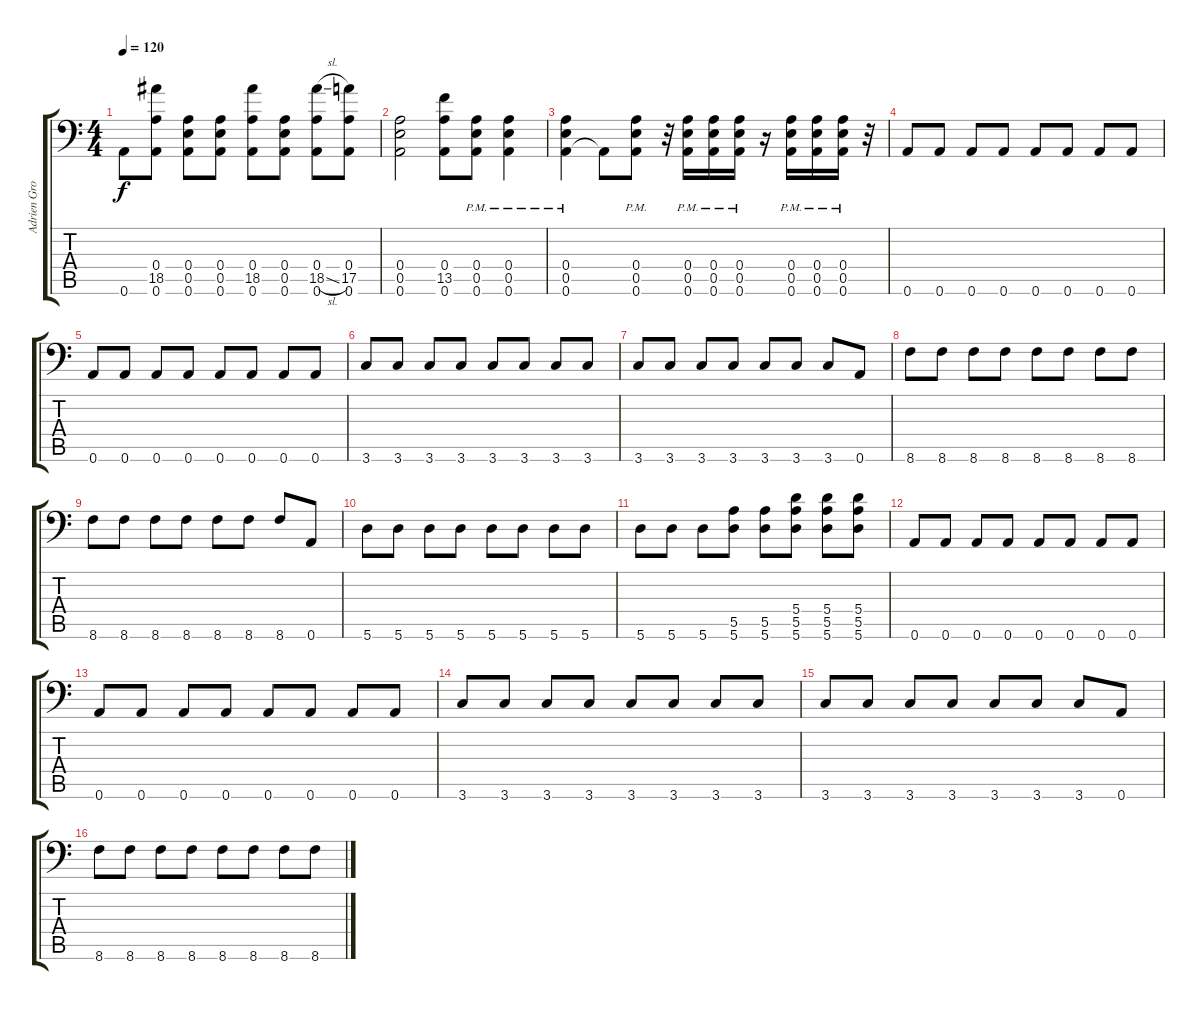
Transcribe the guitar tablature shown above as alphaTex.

\track ("Adrien Grousset" "Adrien Gro") {instrument electricguitarjazz}
\staff {score tabs}
\tuning (B3 Gb3 D3 A2 E2 A1) {hide}
\ts (4 4)
\tempo 120
\clef f4
\ks c
0.6{t}.8{dy f} (0.4 18.5 0.6).8 (0.4 0.5 0.6).8 (0.4 0.5 0.6).8 (0.4 18.5 0.6).8 (0.4 0.5 0.6).8 (0.4 18.5{sl} 0.6).8 (0.4 17.5 0.6).8 |
(0.4 0.5 0.6).2 (0.4 13.5 0.6).8 (0.4{pm} 0.5{pm} 0.6{pm}).8 (0.4{pm} 0.5{pm} 0.6{pm}).4 |
(0.4{pm} 0.5{pm} 0.6{pm}).4 0.6{t}.8 (0.4{pm} 0.5{pm} 0.6{pm}).8 r.32 (0.4{pm} 0.5{pm} 0.6{pm}).16 (0.4{pm} 0.5{pm} 0.6{pm}).16 (0.4{pm} 0.5{pm} 0.6{pm}).16 r.16 (0.4{pm} 0.5{pm} 0.6{pm}).16 (0.4{pm} 0.5{pm} 0.6{pm}).16 (0.4{pm} 0.5{pm} 0.6{pm}).16 r.32 |
0.6.8 0.6.8 0.6.8 0.6.8 0.6.8 0.6.8 0.6.8 0.6.8 |
0.6.8 0.6.8 0.6.8 0.6.8 0.6.8 0.6.8 0.6.8 0.6.8 |
3.6.8 3.6.8 3.6.8 3.6.8 3.6.8 3.6.8 3.6.8 3.6.8 |
3.6.8 3.6.8 3.6.8 3.6.8 3.6.8 3.6.8 3.6.8 0.6.8 |
8.6.8 8.6.8 8.6.8 8.6.8 8.6.8 8.6.8 8.6.8 8.6.8 |
8.6.8 8.6.8 8.6.8 8.6.8 8.6.8 8.6.8 8.6.8 0.6.8 |
5.6.8 5.6.8 5.6.8 5.6.8 5.6.8 5.6.8 5.6.8 5.6.8 |
5.6.8 5.6.8 5.6.8 (5.5 5.6).8 (5.5 5.6).8 (5.4 5.5 5.6).8 (5.4 5.5 5.6).8 (5.4 5.5 5.6).8 |
0.6.8 0.6.8 0.6.8 0.6.8 0.6.8 0.6.8 0.6.8 0.6.8 |
0.6.8 0.6.8 0.6.8 0.6.8 0.6.8 0.6.8 0.6.8 0.6.8 |
3.6.8 3.6.8 3.6.8 3.6.8 3.6.8 3.6.8 3.6.8 3.6.8 |
3.6.8 3.6.8 3.6.8 3.6.8 3.6.8 3.6.8 3.6.8 0.6.8 |
8.6.8 8.6.8 8.6.8 8.6.8 8.6.8 8.6.8 8.6.8 8.6.8
